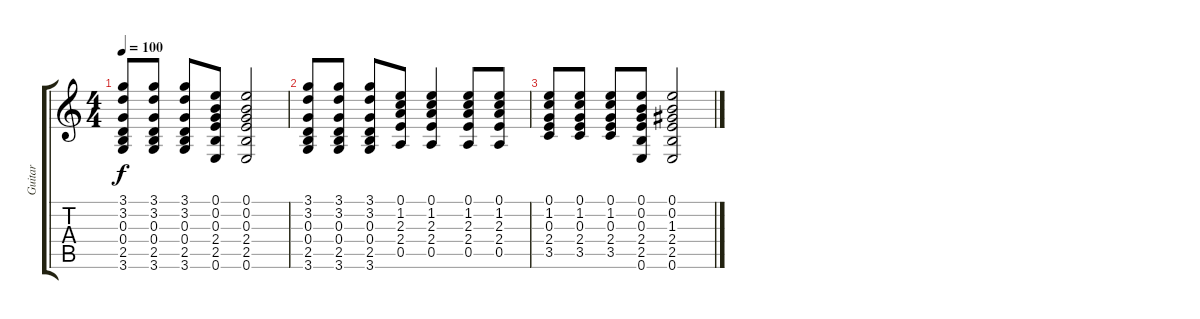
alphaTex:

\track ("Guitar" "Guitar") {instrument acousticguitarnylon}
\staff {score tabs}
\tuning (E4 B3 G3 D3 A2 E2) {hide}
\ts (4 4)
\tempo 100
\clef g2
\ks c
(3.1 3.2 0.3 0.4 2.5 3.6).8{dy f} (3.1 3.2 0.3 0.4 2.5 3.6).8 (3.1 3.2 0.3 0.4 2.5 3.6).8 (0.1 0.2 0.3 2.4 2.5 0.6).8 (0.1 0.2 0.3 2.4 2.5 0.6).2 |
(3.1 3.2 0.3 0.4 2.5 3.6).8 (3.1 3.2 0.3 0.4 2.5 3.6).8 (3.1 3.2 0.3 0.4 2.5 3.6).8 (0.1 1.2 2.3 2.4 0.5).8 (0.1 1.2 2.3 2.4 0.5).4 (0.1 1.2 2.3 2.4 0.5).8 (0.1 1.2 2.3 2.4 0.5).8 |
(0.1 1.2 0.3 2.4 3.5).8 (0.1 1.2 0.3 2.4 3.5).8 (0.1 1.2 0.3 2.4 3.5).8 (0.1 0.2 0.3 2.4 2.5 0.6).8 (0.1 0.2 1.3 2.4 2.5 0.6).2
